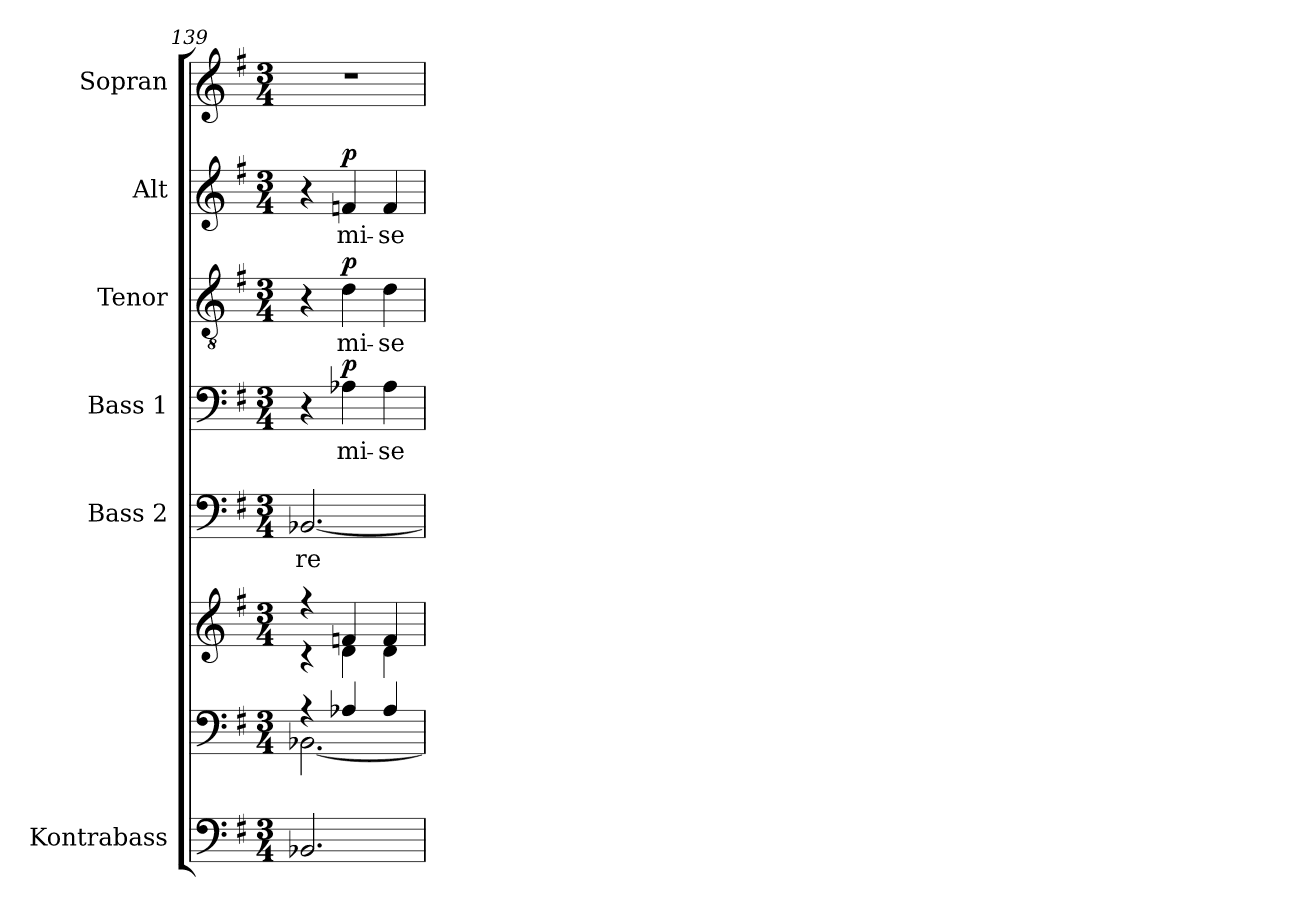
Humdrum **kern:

**kern	**kern	**kern	**kern	**text	**kern	**text	**dynam	**kern	**text	**dynam	**kern	**text	**dynam	**kern
*part7	*part6	*part6	*part5	*part5	*part4	*part4	*part4	*part3	*part3	*part3	*part2	*part2	*part2	*part1
*staff8	*staff7	*staff6	*staff5	*staff5	*staff4	*staff4	*staff4	*staff3	*staff3	*staff3	*staff2	*staff2	*staff2	*staff1
*I"Kontrabass	*	*	*I"Bass 2	*	*I"Bass 1	*	*	*I"Tenor	*	*	*I"Alt	*	*	*I"Sopran
*I'Kb.	*	*	*I'B. 2	*	*I'B. 1	*	*	*I'T.	*	*	*I'A.	*	*	*I'S.
*clefF4	*clefF4	*clefG2	*clefF4	*	*clefF4	*	*	*clefGv2	*	*	*clefG2	*	*	*clefG2
*ITrd7c12	*	*	*	*	*	*	*	*	*	*	*	*	*	*
*k[f#]	*k[f#]	*k[f#]	*k[f#]	*	*k[f#]	*	*	*k[f#]	*	*	*k[f#]	*	*	*k[f#]
*G:	*G:	*G:	*G:	*	*G:	*	*	*G:	*	*	*G:	*	*	*G:
*M3/4	*M3/4	*M3/4	*M3/4	*	*M3/4	*	*	*M3/4	*	*	*M3/4	*	*	*M3/4
=139	=139	=139	=139	=139	=139	=139	=139	=139	=139	=139	=139	=139	=139	=139
*	*^	*^	*	*	*	*	*	*	*	*	*	*	*	*
!	!	!	!	!	!	!LO:LY:b	!	!	!	!	!	!	!	!	!	!
2.BBB-X/	4rA	[<2.BB-X\	4r	4r	[2.BB-X/	-re-	4r	.	.	4r	.	.	4r	.	.	2.r
!	!	!	!	!	!	!	!	!LO:LY:b	!LO:DY:a	!	!LO:LY:b	!LO:DY:a	!	!LO:LY:b	!LO:DY:a	!
.	4A-X/	.	4fn/	4d\	.	.	4A-X\	mi-	p	4d\	mi-	p	4fn/	mi-	p	.
!	!	!	!	!	!	!	!	!LO:LY:b	!	!	!LO:LY:b	!	!	!LO:LY:b	!	!
.	4A-/	.	4f/	4d\	.	.	4A-\	-se-	.	4d\	-se-	.	4f/	-se-	.	.
*	*v	*v	*	*	*	*	*	*	*	*	*	*	*	*	*	*
*	*	*v	*v	*	*	*	*	*	*	*	*	*	*	*	*
=	=	=	=	=	=	=	=	=	=	=	=	=	=	=
*-	*-	*-	*-	*-	*-	*-	*-	*-	*-	*-	*-	*-	*-	*-
